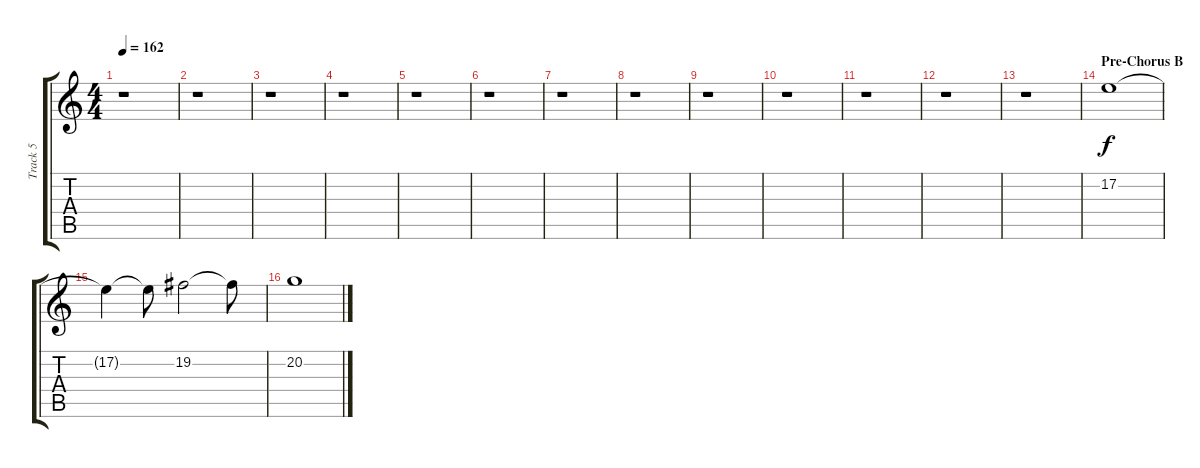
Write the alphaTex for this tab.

\track ("Track 5" "Track 5") {instrument trumpet}
\staff {score tabs}
\tuning (E4 B3 G3 D3 A2 E2) {hide}
\ts (4 4)
\tempo 162
\clef g2
\ks c
r.1{dy f} |
r.1 |
r.1 |
r.1 |
r.1 |
r.1 |
r.1 |
r.1 |
r.1 |
r.1 |
r.1 |
r.1 |
\section ("" "")
r.1 |
\section ("" "Pre-Chorus B")
17.2.1 |
17.2{t}.4 17.2{t}.8 19.2.2 19.2{t}.8 |
20.2.1
